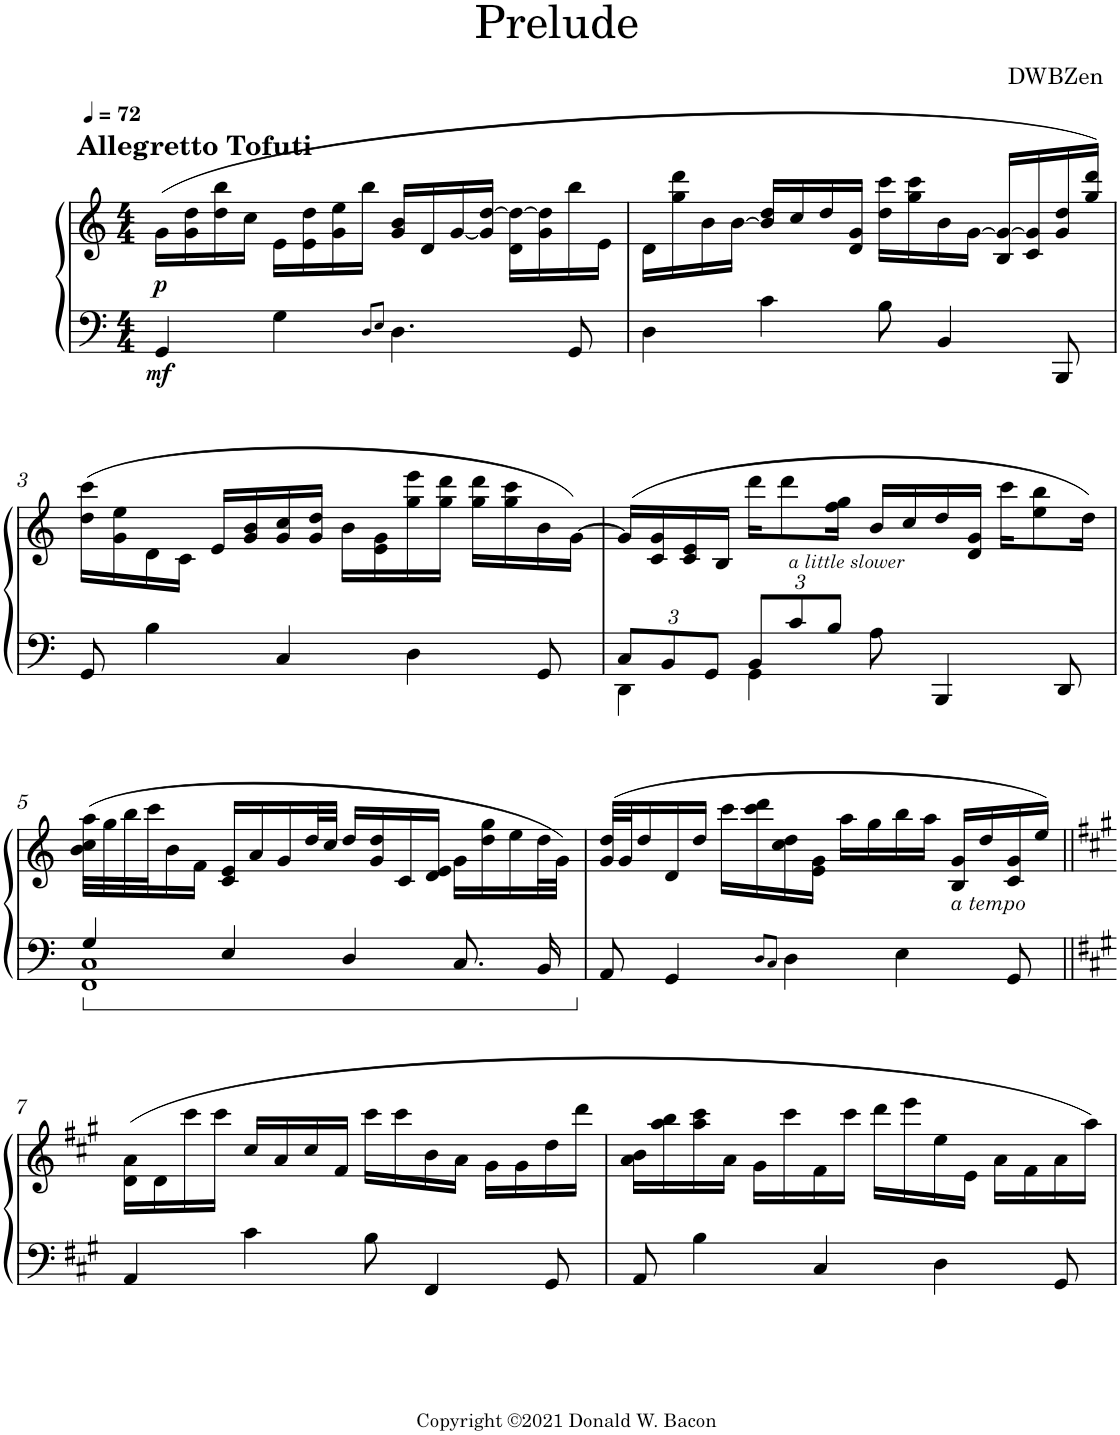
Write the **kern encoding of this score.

**kern	**kern	**dynam
*part1	*part1	*part1
*staff2	*staff1	*staff1/2
*I"Piano	*	*
*I'Pno.	*	*
*clefF4	*clefG2	*
*k[]	*k[]	*
*M4/4	*M4/4	*
*MM72	*MM72	*
=1	=1	=1
!	!LO:TX:a:B:t=Allegretto Tofuti	!
!	!	!LO:DY:b=2
!	!	!LO:DY:n=1:b
4GG/	(>16g\LL	mf p
.	16g\ 16dd\	.
.	16dd\ 16bb\	.
.	16cc\JJ	.
4G\	16e\LL	.
.	16e\ 16dd\	.
.	16g\ 16ee\	.
.	16bb\JJ	.
8qD/L	.	.
8qE/J	.	.
4.D\	16g/ 16b/LL	.
.	16d/	.
.	[16g/	.
.	16g/] [16dd/JJ	.
.	16d\ 16dd\_LL	.
.	16g\ 16dd\]	.
8GG/	16bb\	.
.	16e\JJ	.
=2	=2	=2
4D\	16d\LL	.
.	16gg\ 16ddd\	.
.	16b\	.
.	[16b\JJ	.
4c\	16b/] 16dd/LL	.
.	16cc/	.
.	16dd/	.
.	16d/ 16g/JJ	.
8B\	16dd\ 16ccc\LL	.
.	16gg\ 16ccc\	.
4BB/	16b\	.
.	[16g\JJ	.
.	16B/ 16g/_LL	.
.	16c/ 16g/]	.
8BBB/	16g/ 16dd/	.
.	16gg/ 16ddd/JJ)	.
!!LO:LB:g=z
=3	=3	=3
8GG/	(>16dd\ 16ccc\LL	.
.	16g\ 16ee\	.
4B\	16d\	.
.	16c\JJ	.
.	16e/LL	.
.	16g/ 16b/	.
4C/	16g/ 16cc/	.
.	16g/ 16dd/JJ	.
.	16b\LL	.
.	16e\ 16g\	.
4D\	16gg\ 16eee\	.
.	16gg\ 16ddd\JJ	.
.	16gg\ 16ddd\LL	.
.	16gg\ 16ccc\	.
8GG/	16b\	.
.	[16g\JJ)	.
=4	=4	=4
*Xbrackettup	*	*
*^	*	*
12C/L	4DD\	(>16g/LL]	.
.	.	16c/ 16g/	.
12BB/	.	.	.
.	.	16c/ 16e/	.
12GG/J	.	.	.
.	.	16B/JJ	.
12BB/L	4GG\	16ddd\KL	.
.	.	8ddd\	.
!LO:TX:a:i:t=a little slower	!	!	!
12c/	.	.	.
12B/J	.	.	.
.	.	16ff\ 16gg\Jk	.
8A\	2ryy	16b/LL	.
.	.	16cc/	.
4BBB/	.	16dd/	.
.	.	16d/ 16g/JJ	.
.	.	16ccc\KL	.
.	.	8ee\ 8bb\	.
8DD/	.	.	.
.	.	16dd\Jk)	.
!!LO:LB:g=z
=5	=5	=5	=5
4G/	1FF 1C	(>32b\ 32cc\ 32aa\LLL	.
.	.	32gg\	.
.	.	32bb\	.
.	.	32ccc\J	.
.	.	16b\	.
.	.	16f\JJ	.
4E/	.	16c/ 16e/LL	.
.	.	16a/	.
.	.	16g/	.
.	.	32dd/L	.
.	.	32cc/JJJ	.
4D/	.	16dd/LL	.
.	.	16g/ 16dd/	.
.	.	16c/	.
.	.	16d/ 16e/JJ	.
8.C/	.	16g\LL	.
.	.	16dd\ 16gg\	.
.	.	16ee\	.
16BB/	.	32dd\L	.
.	.	32g\JJJ)	.
*v	*v	*	*
=6	=6	=6
8AA/	(>32g/ 32dd/LLL	.
.	32g/J	.
.	16dd/	.
4GG/	16d/	.
.	16dd/JJ	.
.	16ccc\LL	.
.	16ccc\ 16ddd\	.
8qD/L	.	.
8qC/J	.	.
4D\	16cc\ 16dd\	.
.	16e\ 16g\JJ	.
.	16aa\LL	.
.	16gg\	.
4E\	16bb\	.
.	16aa\JJ	.
!	!LO:TX:b:i:t=a tempo	!
.	16B/ 16g/LL	.
.	16dd/	.
8GG/	16c/ 16g/	.
.	16ee/JJ)	.
!!LO:LB:g=z
=7||	=7||	=7||
*k[f#c#g#]	*k[f#c#g#]	*
*A:	*A:	*
4AA/	(>16d\ 16a\LL	.
.	16d\	.
.	16ccc#\	.
.	16ccc#\JJ	.
4c#\	16cc#/LL	.
.	16a/	.
.	16cc#/	.
.	16f#/JJ	.
8B\	16ccc#\LL	.
.	16ccc#\	.
4FF#/	16b\	.
.	16a\JJ	.
.	16g#\LL	.
.	16g#\	.
8GG#/	16dd\	.
.	16ddd\JJ	.
=8	=8	=8
8AA/	16a\ 16b\LL	.
.	16aa\ 16bb\	.
4B\	16aa\ 16ccc#\	.
.	16a\JJ	.
.	16g#\LL	.
.	16ccc#\	.
4C#/	16f#\	.
.	16ccc#\JJ	.
.	16ddd\LL	.
.	16eee\	.
4D\	16ee\	.
.	16e\JJ	.
.	16a\LL	.
.	16f#\	.
8GG#/	16a\	.
.	16aa\JJ)	.
=	=	=
*-	*-	*-
